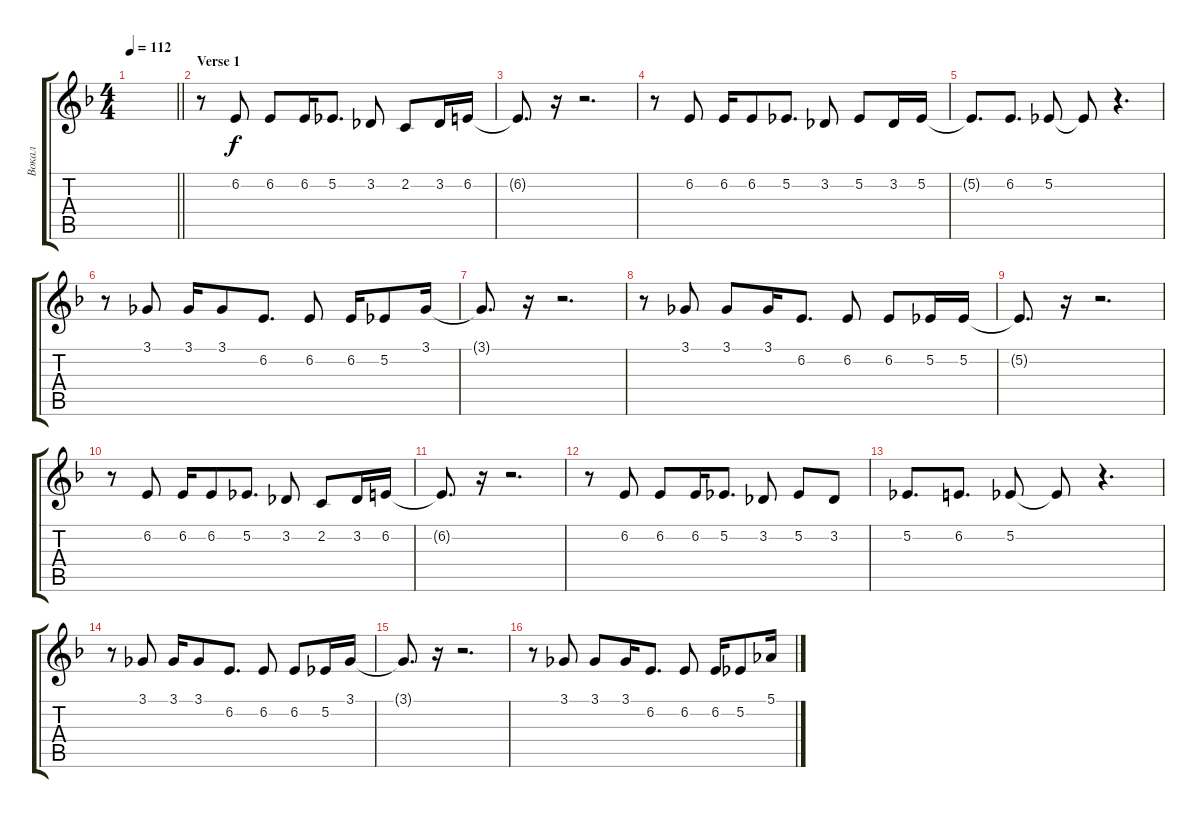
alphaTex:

\track ("Вокал" "Вокал") {instrument trumpet}
\staff {score tabs}
\tuning (Eb4 Bb3 Gb3 Db3 Ab2 Eb2) {hide}
\ts (4 4)
\tempo 112
\clef g2
\barLineRight lightlight
\ks dminor
|
\section ("" "Verse 1")
r.8 6.2.8 6.2.8 6.2.16 5.2.8{d} 3.2.8 2.2.8 3.2.16 6.2.16 |
6.2{t}.8{d} r.16 r.2{d} |
r.8 6.2.8 6.2.16 6.2.8 5.2.8{d} 3.2.8 5.2.8 3.2.16 5.2.16 |
5.2{t}.8{d} 6.2.8{d} 5.2.8 5.2{t}.8 r.4{d} |
r.8 3.1.8 3.1.16 3.1.8 6.2.8{d} 6.2.8 6.2.16 5.2.8 3.1.16 |
3.1{t}.8{d} r.16 r.2{d} |
r.8 3.1.8 3.1.8 3.1.16 6.2.8{d} 6.2.8 6.2.8 5.2.16 5.2.16 |
5.2{t}.8{d} r.16 r.2{d} |
r.8 6.2.8 6.2.16 6.2.8 5.2.8{d} 3.2.8 2.2.8 3.2.16 6.2.16 |
6.2{t}.8{d} r.16 r.2{d} |
r.8 6.2.8 6.2.8 6.2.16 5.2.8{d} 3.2.8 5.2.8 3.2.8 |
5.2.8{d} 6.2.8{d} 5.2.8 5.2{t}.8 r.4{d} |
r.8 3.1.8 3.1.16 3.1.8 6.2.8{d} 6.2.8 6.2.8 5.2.16 3.1.16 |
3.1{t}.8{d} r.16 r.2{d} |
r.8 3.1.8 3.1.8 3.1.16 6.2.8{d} 6.2.8 6.2.16 5.2.8 5.1.16
